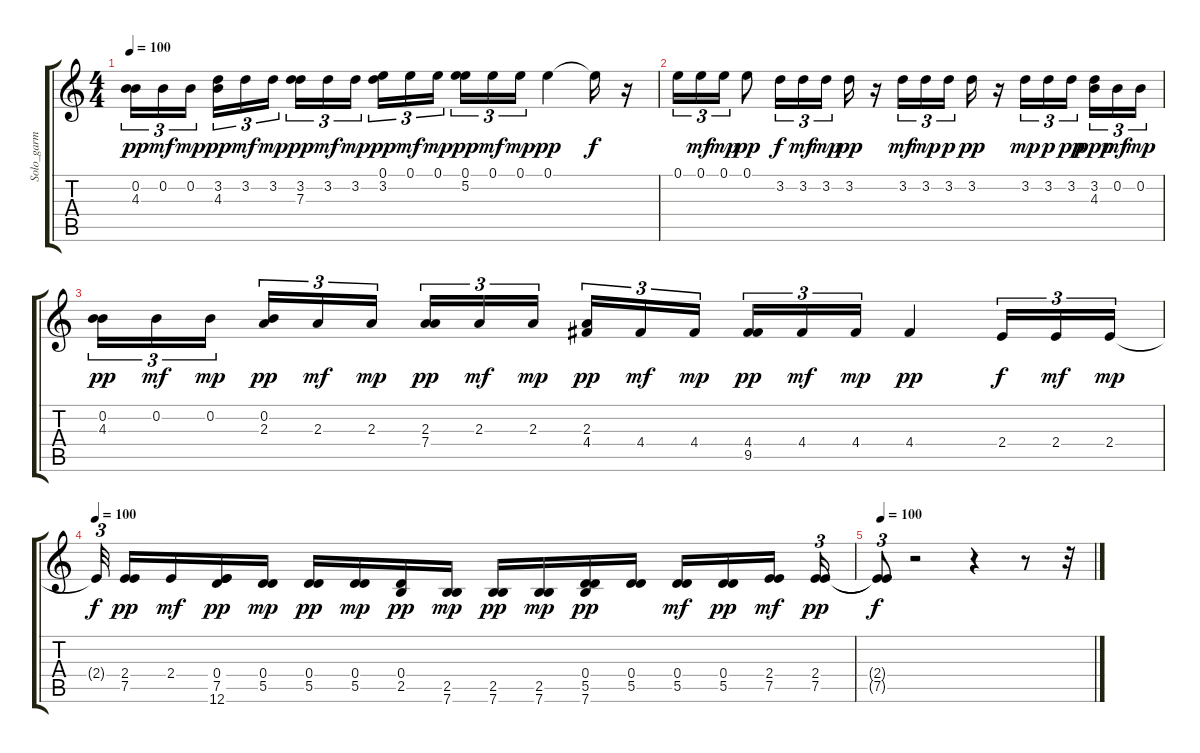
\track ("Solo_garm" "Solo_garm") {instrument electricguitarjazz}
\staff {score tabs}
\tuning (E4 B3 G3 D3 A2 E2) {hide}
\ts (4 4)
\tempo 100
\clef g2
\ks c
(0.2 4.3).16{tu (3 2) dy pp} 0.2.16{tu (3 2) dy mf} 0.2.16{tu (3 2) dy mp beam splitsecondary} (3.2 4.3).16{tu (3 2) dy pp} 3.2.16{tu (3 2) dy mf} 3.2.16{tu (3 2) dy mp} (3.2 7.3).16{tu (3 2) dy pp} 3.2.16{tu (3 2) dy mf} 3.2.16{tu (3 2) dy mp beam splitsecondary} (0.1 3.2).16{tu (3 2) dy pp} 0.1.16{tu (3 2) dy mf} 0.1.16{tu (3 2) dy mp} (0.1 5.2).16{tu (3 2) dy pp} 0.1.16{tu (3 2) dy mf} 0.1.16{tu (3 2) dy mp} 0.1.4{dy pp} 0.1{t}.16{dy f} r.16 |
0.1.16{tu (3 2)} 0.1.16{tu (3 2) dy mf} 0.1.16{tu (3 2) dy mp} 0.1.8{dy pp} 3.2.16{tu (3 2) dy f} 3.2.16{tu (3 2) dy mf} 3.2.16{tu (3 2) dy mp beam splitsecondary} 3.2.16{dy pp} r.16 3.2.16{tu (3 2) dy mf} 3.2.16{tu (3 2) dy mp} 3.2.16{tu (3 2) dy p beam splitsecondary} 3.2.16{dy pp} r.16 3.2.16{tu (3 2) dy mp} 3.2.16{tu (3 2) dy p} 3.2.16{tu (3 2) dy pp beam splitsecondary} (3.2 4.3).16{tu (3 2) dy ppp} 0.2.16{tu (3 2) dy mf} 0.2.16{tu (3 2) dy mp} |
(0.2 4.3).16{tu (3 2) dy pp} 0.2.16{tu (3 2) dy mf} 0.2.16{tu (3 2) dy mp beam splitsecondary} (0.2 2.3).16{tu (3 2) dy pp} 2.3.16{tu (3 2) dy mf} 2.3.16{tu (3 2) dy mp} (2.3 7.4).16{tu (3 2) dy pp} 2.3.16{tu (3 2) dy mf} 2.3.16{tu (3 2) dy mp beam splitsecondary} (2.3 4.4).16{tu (3 2) dy pp} 4.4.16{tu (3 2) dy mf} 4.4.16{tu (3 2) dy mp} (4.4 9.5).16{tu (3 2) dy pp} 4.4.16{tu (3 2) dy mf} 4.4.16{tu (3 2) dy mp} 4.4.4{dy pp} 2.4.16{tu (3 2) dy f} 2.4.16{tu (3 2) dy mf} 2.4.16{tu (3 2) dy mp} |
\tempo 100
2.4{t}.32{tu (3 2) dy f beam splitsecondary} (2.4 7.5).16{dy pp} 2.4.16{dy mf} (0.4 7.5 12.6).16{dy pp} (0.4 5.5).16{dy mp} (0.4 5.5).16{dy pp} (0.4 5.5).16{dy mp} (0.4 2.5).16{dy pp} (2.5 7.6).16{dy mp} (2.5 7.6).16{dy pp} (2.5 7.6).16{dy mp} (0.4 5.5 7.6).16{dy pp} (0.4 5.5).16 (0.4 5.5).16{dy mf} (0.4 5.5).16{dy pp} (2.4 7.5).16{dy mf beam splitsecondary} (2.4 7.5).16{tu (3 2) dy pp} |
\tempo 100
(2.4{t} 7.5{t}).8{tu (3 2) dy f} r.2 r.4 r.8 r.32
